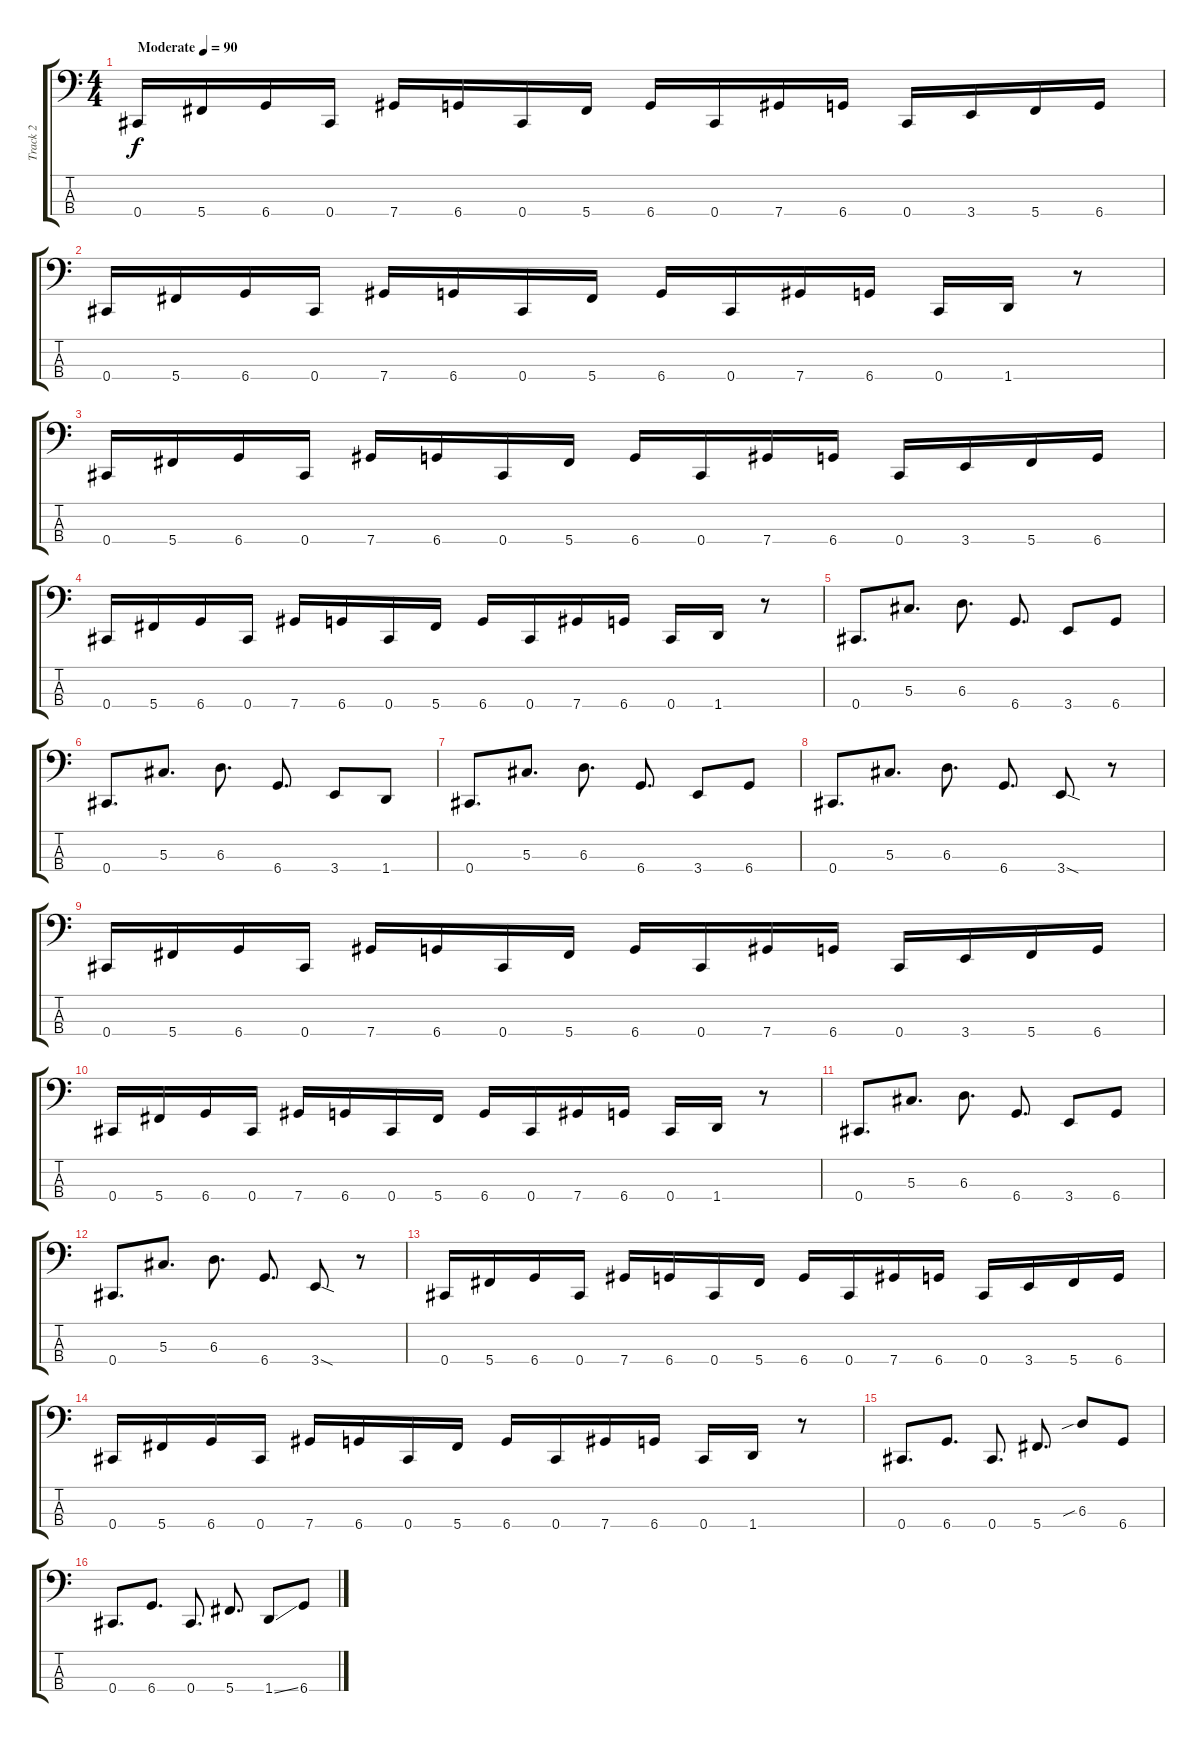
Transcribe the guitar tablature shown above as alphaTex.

\track ("Track 2" "Track 2") {instrument electricbasspick}
\staff {score tabs}
\tuning (Gb2 Db2 Ab1 Db1) {hide}
\ts (4 4)
\tempo (90 "Moderate")
\clef f4
\ks c
0.4.16{dy f instrument electricbasspick} 5.4.16 6.4.16 0.4.16 7.4.16 6.4.16 0.4.16 5.4.16 6.4.16 0.4.16 7.4.16 6.4.16 0.4.16 3.4.16 5.4.16 6.4.16 |
0.4.16 5.4.16 6.4.16 0.4.16 7.4.16 6.4.16 0.4.16 5.4.16 6.4.16 0.4.16 7.4.16 6.4.16 0.4.16 1.4.16 r.8 |
0.4.16 5.4.16 6.4.16 0.4.16 7.4.16 6.4.16 0.4.16 5.4.16 6.4.16 0.4.16 7.4.16 6.4.16 0.4.16 3.4.16 5.4.16 6.4.16 |
0.4.16 5.4.16 6.4.16 0.4.16 7.4.16 6.4.16 0.4.16 5.4.16 6.4.16 0.4.16 7.4.16 6.4.16 0.4.16 1.4.16 r.8 |
0.4.8{d} 5.3.8{d} 6.3.8{d} 6.4.8{d} 3.4.8 6.4.8 |
0.4.8{d} 5.3.8{d} 6.3.8{d} 6.4.8{d} 3.4.8 1.4.8 |
0.4.8{d} 5.3.8{d} 6.3.8{d} 6.4.8{d} 3.4.8 6.4.8 |
0.4.8{d} 5.3.8{d} 6.3.8{d} 6.4.8{d} 3.4{sod}.8 r.8 |
0.4.16 5.4.16 6.4.16 0.4.16 7.4.16 6.4.16 0.4.16 5.4.16 6.4.16 0.4.16 7.4.16 6.4.16 0.4.16 3.4.16 5.4.16 6.4.16 |
0.4.16 5.4.16 6.4.16 0.4.16 7.4.16 6.4.16 0.4.16 5.4.16 6.4.16 0.4.16 7.4.16 6.4.16 0.4.16 1.4.16 r.8 |
0.4.8{d} 5.3.8{d} 6.3.8{d} 6.4.8{d} 3.4.8 6.4.8 |
0.4.8{d} 5.3.8{d} 6.3.8{d} 6.4.8{d} 3.4{sod}.8 r.8 |
0.4.16 5.4.16 6.4.16 0.4.16 7.4.16 6.4.16 0.4.16 5.4.16 6.4.16 0.4.16 7.4.16 6.4.16 0.4.16 3.4.16 5.4.16 6.4.16 |
0.4.16 5.4.16 6.4.16 0.4.16 7.4.16 6.4.16 0.4.16 5.4.16 6.4.16 0.4.16 7.4.16 6.4.16 0.4.16 1.4.16 r.8 |
0.4.8{d} 6.4.8{d} 0.4.8{d} 5.4.8{d} 6.3{sib}.8 6.4.8 |
0.4.8{d} 6.4.8{d} 0.4.8{d} 5.4.8{d} 1.4{ss}.8 6.4.8
